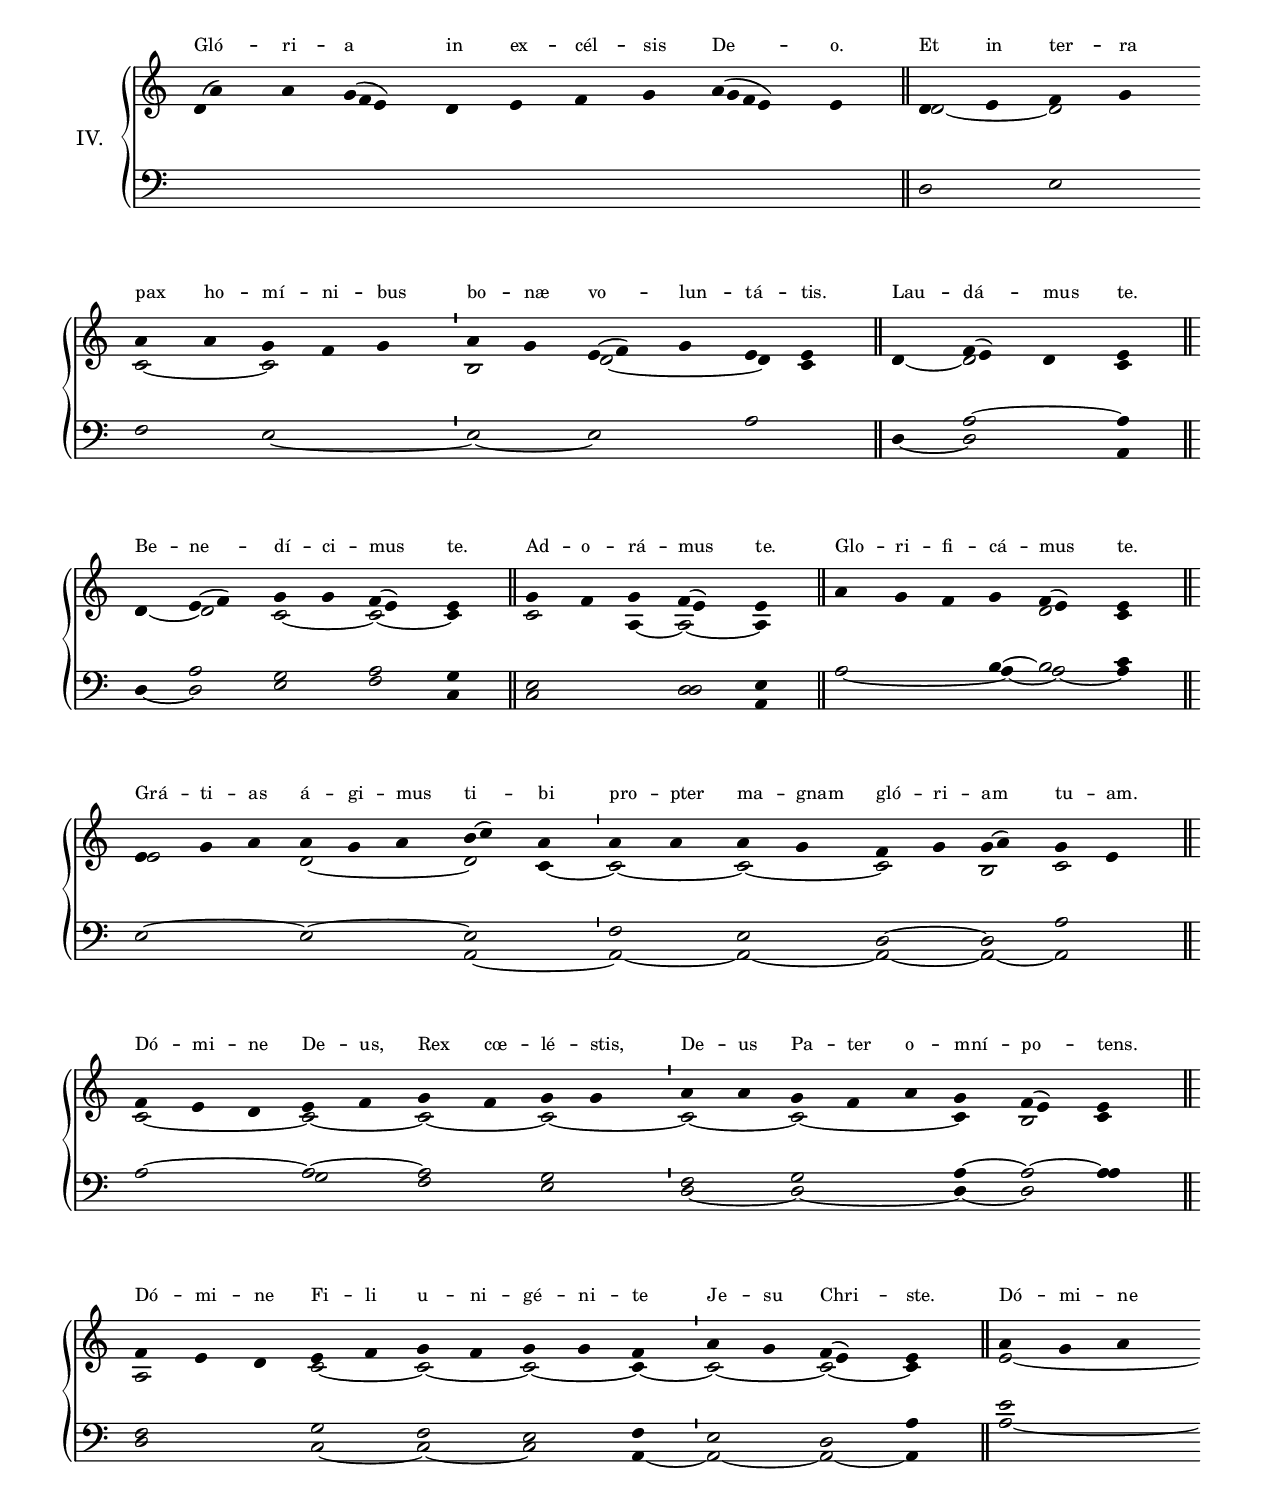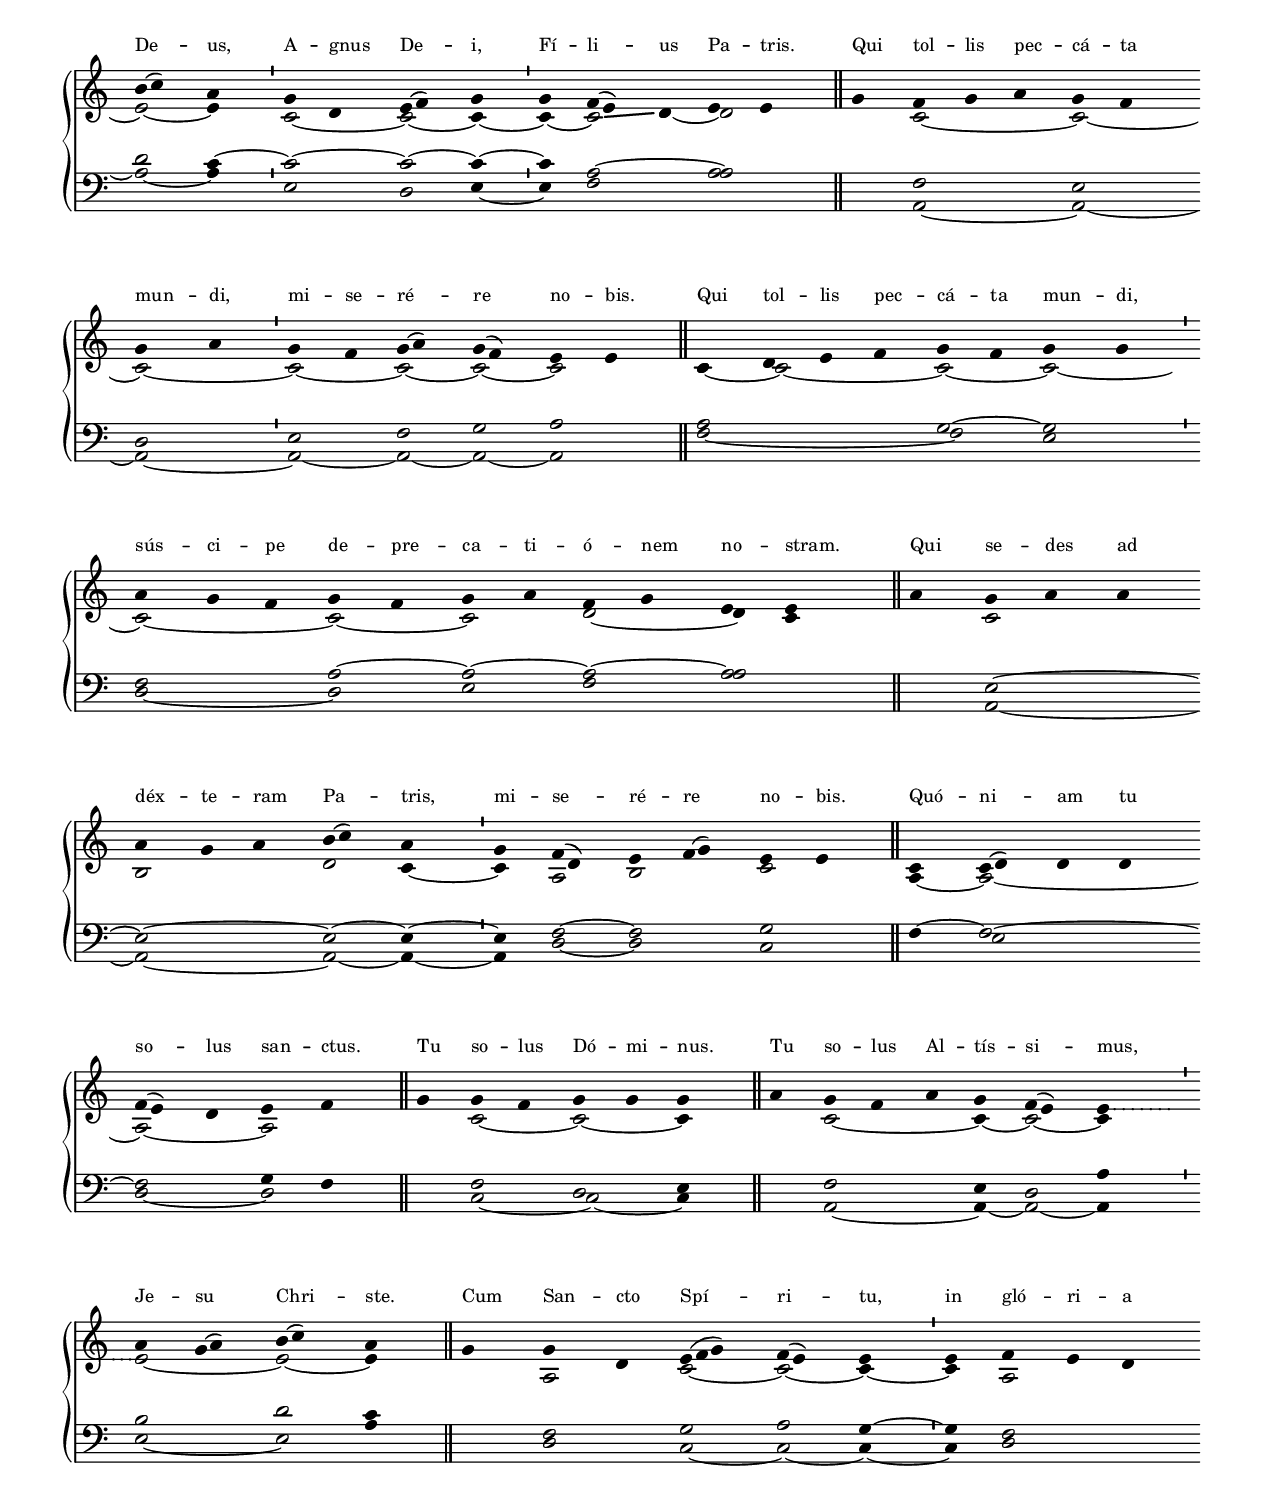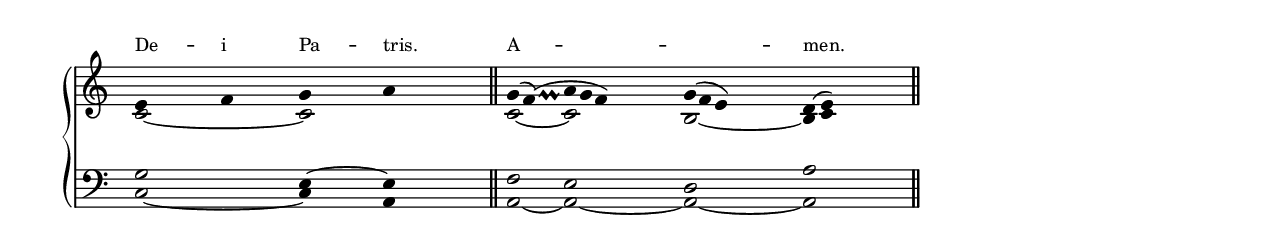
\version "2.18"
\include "gregorian.ly"
\include "noh2.ily"

%Page reference: page v.69
%(volume.page)

global = {
 \key e \phrygian
 \cadenzaOn 
 \override Glissando #'thickness = #2.0
}

chantText = \lyricmode {
Gló -- ri -- a in ex -- cél -- sis De -- o. 
Et in ter -- ra pax ho -- mí -- ni -- bus bo -- næ vo -- lun -- tá -- tis. 
Lau -- dá -- mus te. 
Be -- ne -- dí -- ci -- mus te. 
Ad -- o -- rá -- mus te. 
Glo -- ri -- fi -- cá -- mus te. 
Grá -- ti -- as á -- gi -- mus ti -- bi pro -- pter ma -- gnam gló -- ri -- am tu -- am. 
Dó -- mi -- ne De -- us, Rex cœ -- lé -- stis, De -- us Pa -- ter o -- mní -- po -- tens. 
Dó -- mi -- ne Fi -- li u -- ni -- gé -- ni -- te Je -- su Chri -- ste. 
Dó -- mi -- ne De -- us, A -- gnus De -- i, Fí -- li -- us Pa -- tris. 
Qui tol -- lis pec -- cá -- ta mun -- di, mi -- se -- ré -- re no -- bis. 
Qui tol -- lis pec -- cá -- ta mun -- di, sús -- ci -- pe de -- pre -- ca -- ti -- ó -- nem no -- stram. 
Qui se -- des ad déx -- te -- ram Pa -- tris, mi -- se -- ré -- re no -- bis. 
Quó -- ni -- am tu so -- lus san -- ctus. 
Tu so -- lus Dó -- mi -- nus. 
Tu so -- lus Al -- tís -- si -- mus, Je -- su Chri -- ste. 
Cum San -- cto Spí -- ri -- tu, in gló -- ri -- a De -- i Pa -- tris. 
A -- _ men. }

chantMusic = {
\tieDown   d'4 ( a'4) a'4 g'4 ( f'4 e'4) d'4 e'4 f'4 g'4 a'4 ( g'4 f'4 e'4) e'4 \finalis
 d'4 e'4 f'4 g'4 \forceBreak
 a'4 a'4 g'4 f'4 g'4 \divisioMinima
 a'4 g'4 e'4 ( f'4) g'4 e'4 e'4 \finalis
 d'4 f'4 ( e'4) d'4 e'4 \finalis
 \forceBreak
 d'4 e'4 ( f'4) g'4 g'4 f'4 ( e'4) e'4 \finalis
 g'4 f'4 g'4 f'4 ( e'4) e'4 \finalis
 a'4 g'4 f'4 g'4 f'4 ( e'4) e'4 \finalis
 \forceBreak
 e'4 g'4 a'4 a'4 g'4 a'4 b'4 ( c''4) a'4 \divisioMinima
 a'4 a'4 a'4 g'4 f'4 g'4 g'4 ( a'4) g'4 e'4 \finalis
 \forceBreak
 f'4 e'4 d'4 e'4 f'4 g'4 f'4 g'4 g'4 \divisioMinima
 a'4 a'4 g'4 f'4 a'4 g'4 f'4 ( e'4) e'4 \finalis
 \forceBreak
 f'4 e'4 d'4 e'4 f'4 g'4 f'4 g'4 g'4 f'4 \divisioMinima
 a'4 g'4 f'4 ( e'4) e'4 \finalis
 a'4 g'4 a'4 \forceBreak
 b'4 ( c''4) a'4 \divisioMinima
 g'4 d'4 e'4 ( f'4) g'4 \divisioMinima
 g'4 f'4 ( e'4) d'4 e'4 e'4 \finalis
 g'4 f'4 g'4 a'4 g'4 f'4 \forceBreak
 g'4 a'4 \divisioMinima
 g'4 f'4 g'4 ( a'4) g'4 ( f'4) e'4 e'4 \finalis
 c'4 d'4 e'4 f'4 g'4 f'4 g'4 g'4 \divisioMinima
 \forceBreak
 a'4 g'4 f'4 g'4 f'4 g'4 a'4 f'4 g'4 e'4 e'4 \finalis
 a'4 g'4 a'4 a'4 \forceBreak
 a'4 g'4 a'4 b'4 ( c''4) a'4 \divisioMinima
 g'4 f'4 ( d'4) e'4 f'4 ( g'4) e'4 e'4 \finalis
 c'4 c'4 ( d'4) d'4 d'4 \forceBreak
 f'4 ( e'4) d'4 e'4 f'4 \finalis
 g'4 g'4 f'4 g'4 g'4 g'4 \finalis
 a'4 g'4 f'4 a'4 g'4 f'4 ( e'4) e'4 \divisioMinima
 \forceBreak
 a'4 g'4 ( a'4) b'4 ( c''4) a'4 \finalis
 g'4 g'4 d'4 e'4 ( f'4 g'4) f'4 ( e'4) e'4 \divisioMinima
 e'4 f'4 e'4 d'4 \forceBreak
 e'4 f'4 g'4 a'4 \finalis
 g'4 ( f'4 )( \quil g' a'4 g'4 f'4) g'4 ( f'4 e'4) d'4 ( e'4) \finalis

}

altoMusic = {
r2*15/2 \finalis
d'2 ~ d'2 c'2 ~ c'2*3/2 \divisioMinima
b2 d'2*3/2 ~ d'4 c'4 \finalis
d'4 ~ d'2*3/2 c'4 \finalis
d'4 ~ d'2 c'2 ~ c'2 ~ c'4 \finalis
c'2 a4 ~ a2 ~ a4 \finalis
r2*4/2 d'2 c'4 \finalis
e'2*3/2 d'2*3/2 ~ d'2 c'4 ~ \divisioMinima
c'2 ~ c'2 ~ c'2 b2 c'2 \finalis
c'2*3/2 ~ c'2 ~ c'2 ~ c'2 ~ \divisioMinima
c'2 ~ c'2*3/2 ~ c'4 b2 c'4 \finalis
a2*3/2 c'2 ~ c'2 ~ c'2 ~ c'4 ~ \divisioMinima
c'2 ~ c'2 ~ c'4 \finalis
e'2*3/2 ~ e'2 ~ e'4 \divisioMinima
c'2 ~ c'2 ~ c'4 ~ \divisioMinima
c'4 ~ c'2 -\tweak Glissando.Y-offset #-0.8 \glissando d'4 ~ d'2 \finalis
r4 c'2*3/2 ~ c'2 ~ c'2 ~ \divisioMinima
c'2 ~ c'2 ~ c'2 ~ c'2 \finalis
c'4 ~ c'2*3/2 ~ c'2 ~ c'2 ~ \divisioMinima
c'2*3/2 ~ c'2 ~ c'2 d'2 ~ d'4 c'4 \finalis
r4 c'2*3/2 b2*3/2 d'2 c'4 ~ \divisioMinima
c'4 a2 b2*3/2 c'2 \finalis
a4 ~ a2*4/2 ~ a2*3/2 ~ a2 \finalis
r4 c'2 ~ c'2 ~ c'4 \finalis
r4 c'2*3/2 ~ c'4 ~ c'2 ~ c'4 \divisioMinima
e'2*3/2 ~ e'2 ~ e'4 \finalis
r4 a2 c'2*3/2 ~ c'2 ~ c'4 ~ \divisioMinima
c'4 a2*3/2 c'2 ~ c'2 \finalis
c'2*3/2 ~ c'2*3/2 b2*3/2 ~ b4 c'4 \finalis
}

tenorMusic = {
s2*15/2 \finalis
s2*9/2 \divisioMinima
s2*7/2 \finalis
r4 a2*3/2 ~ a4 \finalis
r4 a2 g2 a2 g4 \finalis
e2*3/2 d2 e4 \finalis
r2*3/2 b4 ~ b2 c'4 \finalis
e2*3/2 ~ e2*3/2 ~ e2*3/2 \divisioMinima
f2 e2 d2 ~ d2 a2 \finalis
a2*3/2 ~ a2 ~ a2 g2 \divisioMinima
f2 g2*3/2 a4 ~ a2 ~ a4 \finalis
f2*3/2 g2 f2 e2 f4 \divisioMinima
e2 d2 a4 \finalis
e'2*3/2 d'2 c'4 ~ \divisioMinima
c'2 ~ c'2 ~ c'4 ~ \divisioMinima
c'4 a2*3/2 ~ \shiftRight a2 \finalis
r4 f2*3/2 e2 d2 \divisioMinima
e2 f2 g2 a2 \finalis
a2*4/2 g2 ~ g2 \divisioMinima
f2*3/2 a2 ~ a2 ~ a2 ~ a2 \finalis
r4 e2*3/2 ~ e2*3/2 ~ e2 ~ e4 ~ \divisioMinima
e4 f2 ~ f2*3/2 g2 \finalis
f4 ~ f2*4/2 ~ f2*3/2 g4 f4 \finalis
r4 f2 d2 e4 \finalis
r4 f2*3/2 e4 d2 a4 \divisioMinima
b2*3/2 d'2 c'4 \finalis
r4 f2 g2*3/2 a2 g4 ~ \divisioMinima
g4 f2*3/2 g2 e4 ~ e4 \finalis
f2*3/2 e2*3/2 d2*3/2 a2 \finalis
}

bassMusic = {
s2*15/2 \finalis
d2 e2 f2 e2*3/2 ~ \divisioMinima
e2 ~ e2*3/2 a2 \finalis
d4 ~ d2*3/2 a,4 \finalis
d4 ~ d2 e2 f2 c4 \finalis
c2*3/2 \shiftRight d2 a,4 \finalis
a2*3/2 ~ a4 ~ a2 ~ a4 \finalis
r2*6/2 a,2*3/2 ~ \divisioMinima
a,2 ~ a,2 ~ a,2 ~ a,2 ~ a,2 \finalis
r2*3/2 g2 f2 e2 \divisioMinima
d2 ~ d2*3/2 ~ d4 ~ d2 \shiftRight a4 \finalis
d2*3/2 c2 ~ c2 ~ c2 a,4 ~ \divisioMinima
a,2 ~ a,2 ~ a,4 \finalis
a2*3/2 ~ a2 ~ a4 \divisioMinima
e2 d2 e4 ~ \divisioMinima
e4 f2*3/2 a2 \finalis
r4 a,2*3/2 ~ a,2 ~ a,2 ~ \divisioMinima
a,2 ~ a,2 ~ a,2 ~ a,2 \finalis
f2*4/2 ~ f2 e2 \divisioMinima
d2*3/2 ~ d2 e2 f2 \shiftRight a2 \finalis
r4 a,2*3/2 ~ a,2*3/2 ~ a,2 ~ a,4 ~ \divisioMinima
a,4 d2 ~ d2*3/2 c2 \finalis
r4 e2*4/2 d2*3/2 ~ d2 \finalis
r4 c2 ~ c2 ~ c4 \finalis
r4 a,2*3/2 ~ a,4 ~ a,2 ~ a,4 \divisioMinima
e2*3/2 ~ e2 a4 \finalis
r4 d2 c2*3/2 ~ c2 ~ c4 ~ \divisioMinima
c4 d2*3/2 c2 ~ c4 a,4 \finalis
a,2*3/2 ~ a,2*3/2 ~ a,2*3/2 ~ a,2 \finalis
}

voiceLines = {
\voiceLineStyle


s2*202/2
\allowVoiceLineBreak
\voiceLine "up" "up" e'2*1/2 e'2*1/2


}

\score{
  <<
    \new Lyrics
    \new GrandStaff <<
      \set GrandStaff.autoBeaming = ##f
      \set GrandStaff.instrumentName = \markup \center-column {
        "IV."
      }
      \new Staff = up <<
        \new Voice = "chant" {
          \voiceOne \global \chantMusic
        }
        \new Voice {
          \voiceTwo \global \altoMusic
        }
      >>

      \new Staff = down <<
        \clef bass
        \new Voice {
          \voiceOne \global \tenorMusic
        }
        \new Voice {
          \voiceTwo \global \bassMusic
        }
	\new Voice {
        \voiceThree \global \voiceLines
        }
      >>
    >>
    \context Lyrics {
      \lyricsto chant {
      \chantText
    }
    }
  >>
  \layout{
  }
  
}
